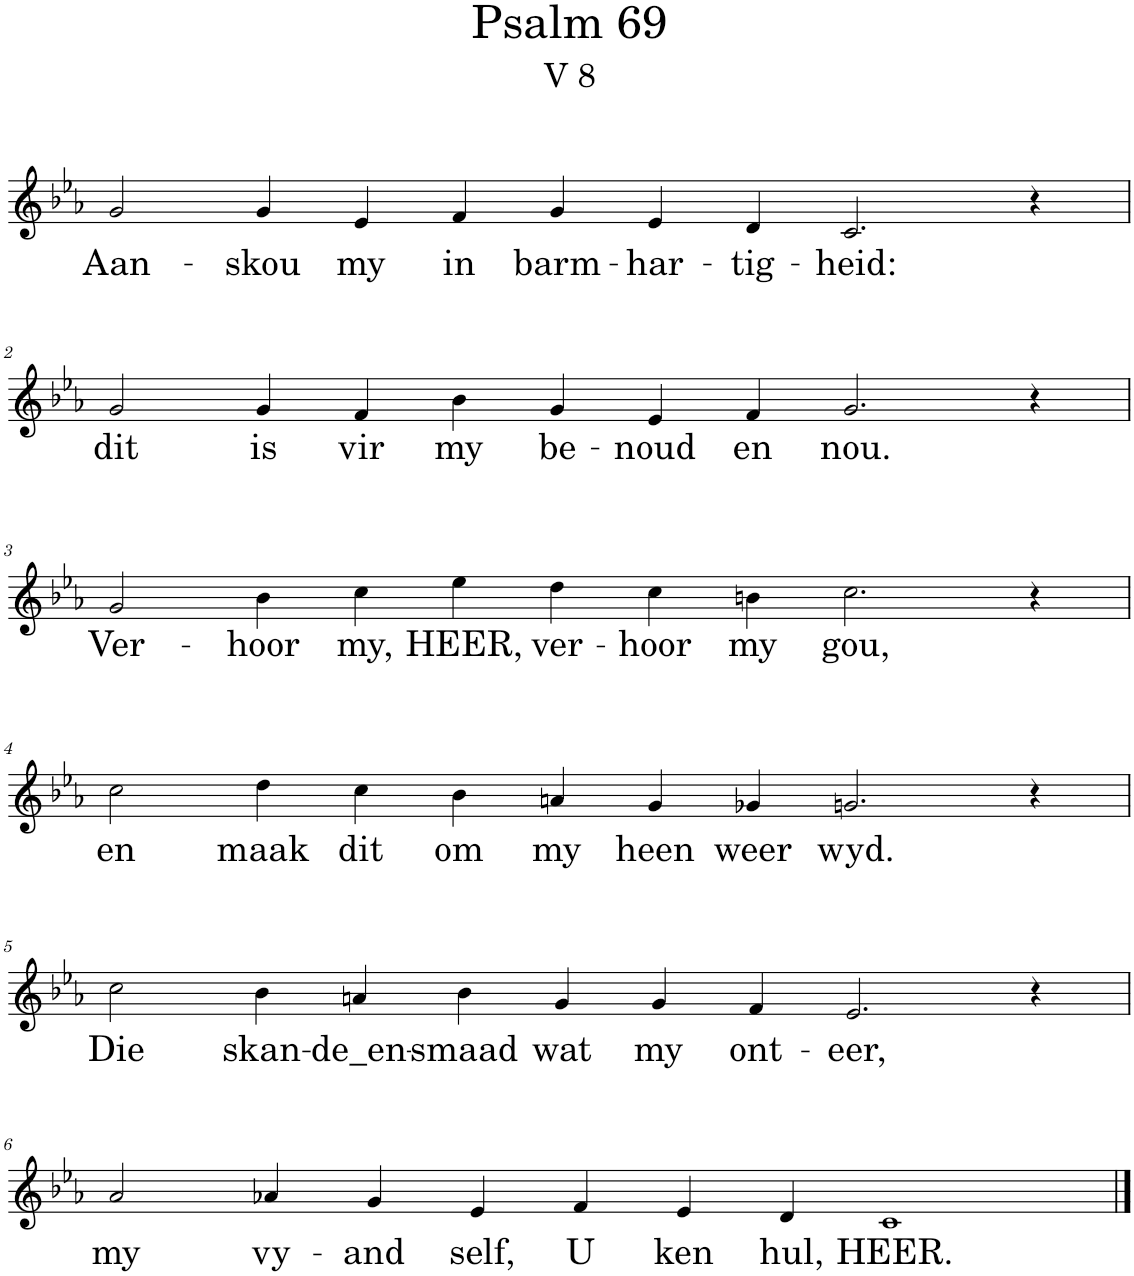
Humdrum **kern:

**kern	**text
*part1	*part1
*staff1	*staff1
*I"Pipe Organ	*
*I'Org.	*
*clefG2	*
*k[b-e-a-]	*
*M12/4	*
=1	=1
!	!LO:LY:b
2g/	Aan-
!	!LO:LY:b
4g/	-skou
!	!LO:LY:b
4e-/	my
!	!LO:LY:b
4f/	in
!	!LO:LY:b
4g/	barm-
!	!LO:LY:b
4e-/	-har-
!	!LO:LY:b
4d/	-tig-
!	!LO:LY:b
2.c/	-heid:
4r	.
!!LO:LB:g=z
=2	=2
!	!LO:LY:b
2g/	dit
!	!LO:LY:b
4g/	is
!	!LO:LY:b
4f/	vir
!	!LO:LY:b
4b-\	my
!	!LO:LY:b
4g/	be-
!	!LO:LY:b
4e-/	-noud
!	!LO:LY:b
4f/	en
!	!LO:LY:b
2.g/	nou.
4r	.
!!LO:LB:g=z
=3	=3
!	!LO:LY:b
2g/	Ver-
!	!LO:LY:b
4b-\	-hoor
!	!LO:LY:b
4cc\	my,
!	!LO:LY:b
4ee-\	HEER,
!	!LO:LY:b
4dd\	ver-
!	!LO:LY:b
4cc\	-hoor
!	!LO:LY:b
4bn\	my
!	!LO:LY:b
2.cc\	gou,
4r	.
!!LO:LB:g=z
=4	=4
*M12/4	*
!	!LO:LY:b
2cc\	en
!	!LO:LY:b
4dd\	maak
!	!LO:LY:b
4cc\	dit
!	!LO:LY:b
4b-\	om
!	!LO:LY:b
4an/	my
!	!LO:LY:b
4g/	heen
!	!LO:LY:b
4g-X/	weer
!	!LO:LY:b
2.gn/	wyd.
4r	.
!!LO:LB:g=z
=5	=5
!	!LO:LY:b
2cc\	Die
!	!LO:LY:b
4b-\	skan-
!	!LO:LY:b
4an/	-de_en-
!	!LO:LY:b
4b-\	-smaad
!	!LO:LY:b
4g/	wat
!	!LO:LY:b
4g/	my
!	!LO:LY:b
4f/	ont-
!	!LO:LY:b
2.e-/	-eer,
4r	.
!!LO:LB:g=z
=6	=6
!	!LO:LY:b
2a-/	my
!	!LO:LY:b
4a-X/	vy-
!	!LO:LY:b
4g/	-and
!	!LO:LY:b
4e-/	self,
!	!LO:LY:b
4f/	U
!	!LO:LY:b
4e-/	ken
!	!LO:LY:b
4d/	hul,
!	!LO:LY:b
1c	HEER.
==	==
*-	*-
